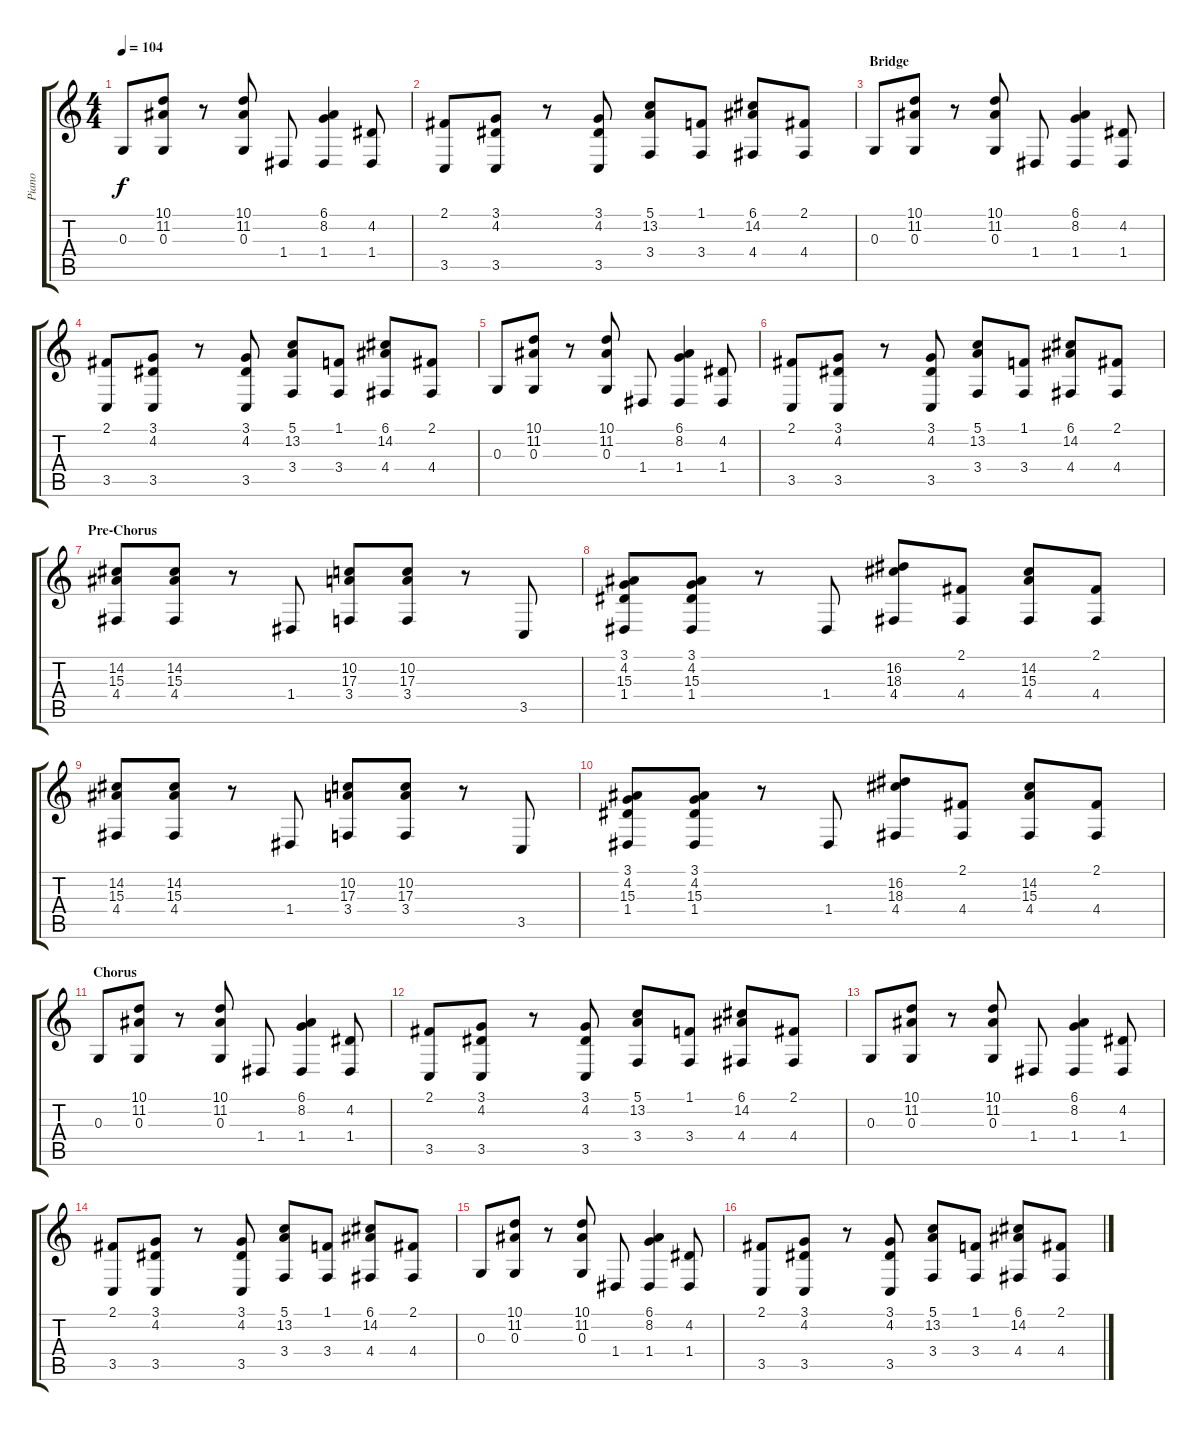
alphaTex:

\track ("Piano" "Piano") {instrument acousticgrandpiano}
\staff {score tabs}
\tuning (E4 B3 G3 D3 A2 E2) {hide}
\ts (4 4)
\tempo 104
\clef g2
\ks c
0.3.8{dy f} (10.1 11.2 0.3).8 r.8 (10.1 11.2 0.3).8 1.4.8 (6.1 8.2 1.4).4 (4.2 1.4).8 |
(2.1 3.5).8 (3.1 4.2 3.5).8 r.8 (3.1 4.2 3.5).8 (5.1 13.2 3.4).8 (1.1 3.4).8 (6.1 14.2 4.4).8 (2.1 4.4).8 |
\section ("" "Bridge")
0.3.8 (10.1 11.2 0.3).8 r.8 (10.1 11.2 0.3).8 1.4.8 (6.1 8.2 1.4).4 (4.2 1.4).8 |
(2.1 3.5).8 (3.1 4.2 3.5).8 r.8 (3.1 4.2 3.5).8 (5.1 13.2 3.4).8 (1.1 3.4).8 (6.1 14.2 4.4).8 (2.1 4.4).8 |
0.3.8 (10.1 11.2 0.3).8 r.8 (10.1 11.2 0.3).8 1.4.8 (6.1 8.2 1.4).4 (4.2 1.4).8 |
(2.1 3.5).8 (3.1 4.2 3.5).8 r.8 (3.1 4.2 3.5).8 (5.1 13.2 3.4).8 (1.1 3.4).8 (6.1 14.2 4.4).8 (2.1 4.4).8 |
\section ("" "Pre-Chorus")
(14.2 15.3 4.4).8 (14.2 15.3 4.4).8 r.8 1.4.8 (10.2 17.3 3.4).8 (10.2 17.3 3.4).8 r.8 3.5.8 |
(3.1 4.2 15.3 1.4).8 (3.1 4.2 15.3 1.4).8 r.8 1.4.8 (16.2 18.3 4.4).8 (2.1 4.4).8 (14.2 15.3 4.4).8 (2.1 4.4).8 |
(14.2 15.3 4.4).8 (14.2 15.3 4.4).8 r.8 1.4.8 (10.2 17.3 3.4).8 (10.2 17.3 3.4).8 r.8 3.5.8 |
(3.1 4.2 15.3 1.4).8 (3.1 4.2 15.3 1.4).8 r.8 1.4.8 (16.2 18.3 4.4).8 (2.1 4.4).8 (14.2 15.3 4.4).8 (2.1 4.4).8 |
\section ("" "Chorus")
0.3.8 (10.1 11.2 0.3).8 r.8 (10.1 11.2 0.3).8 1.4.8 (6.1 8.2 1.4).4 (4.2 1.4).8 |
(2.1 3.5).8 (3.1 4.2 3.5).8 r.8 (3.1 4.2 3.5).8 (5.1 13.2 3.4).8 (1.1 3.4).8 (6.1 14.2 4.4).8 (2.1 4.4).8 |
0.3.8 (10.1 11.2 0.3).8 r.8 (10.1 11.2 0.3).8 1.4.8 (6.1 8.2 1.4).4 (4.2 1.4).8 |
(2.1 3.5).8 (3.1 4.2 3.5).8 r.8 (3.1 4.2 3.5).8 (5.1 13.2 3.4).8 (1.1 3.4).8 (6.1 14.2 4.4).8 (2.1 4.4).8 |
0.3.8 (10.1 11.2 0.3).8 r.8 (10.1 11.2 0.3).8 1.4.8 (6.1 8.2 1.4).4 (4.2 1.4).8 |
(2.1 3.5).8 (3.1 4.2 3.5).8 r.8 (3.1 4.2 3.5).8 (5.1 13.2 3.4).8 (1.1 3.4).8 (6.1 14.2 4.4).8 (2.1 4.4).8
